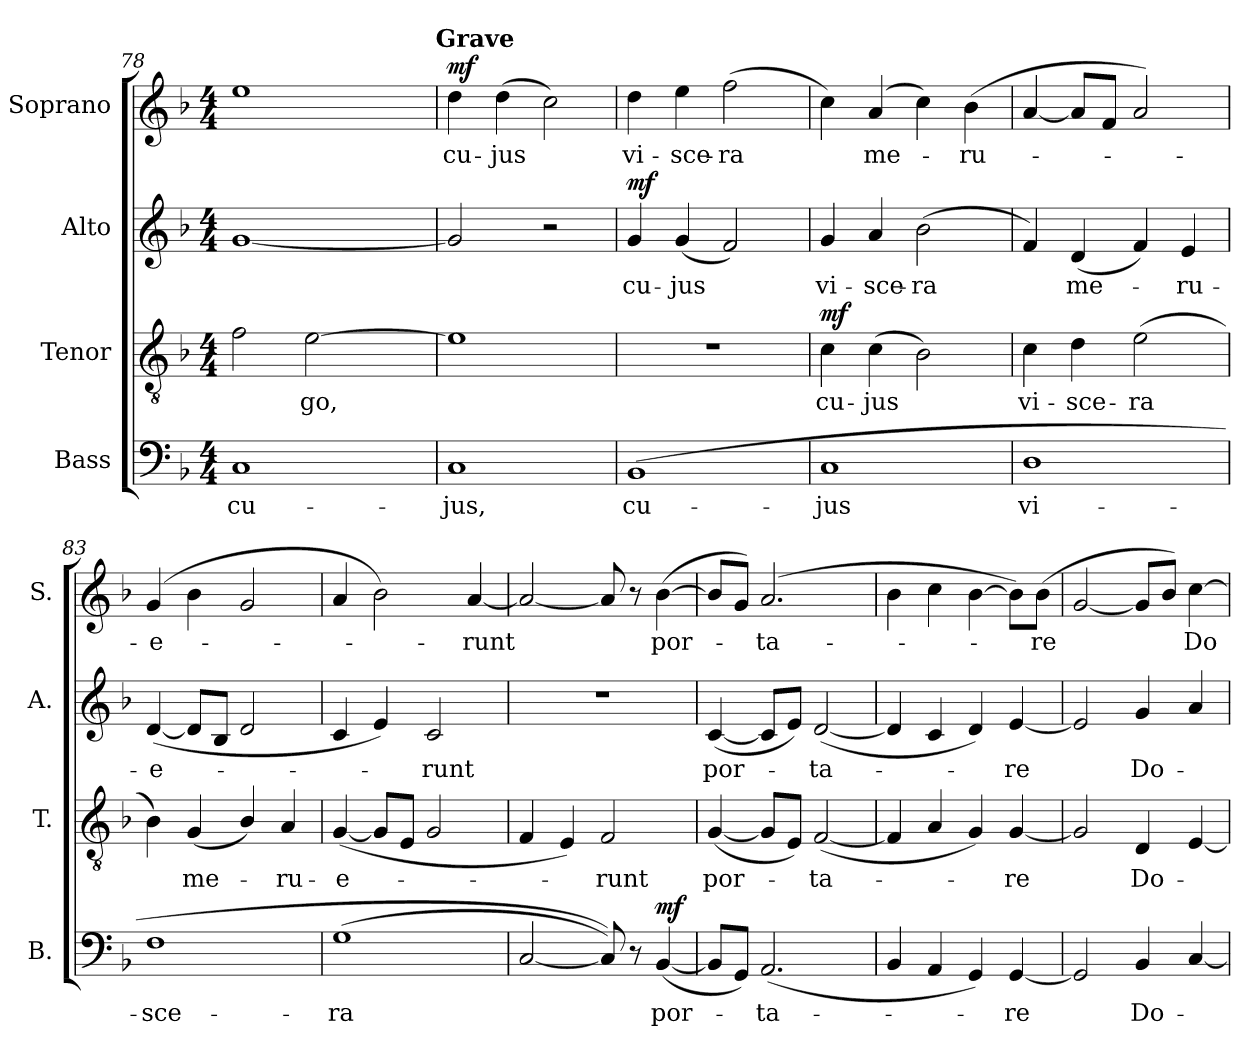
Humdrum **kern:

**kern	**text	**dynam	**kern	**text	**dynam	**kern	**text	**dynam	**kern	**text	**dynam
*part4	*part4	*part4	*part3	*part3	*part3	*part2	*part2	*part2	*part1	*part1	*part1
*staff4	*staff4	*staff4	*staff3	*staff3	*staff3	*staff2	*staff2	*staff2	*staff1	*staff1	*staff1
*I"Bass	*	*	*I"Tenor	*	*	*I"Alto	*	*	*I"Soprano	*	*
*I'B.	*	*	*I'T.	*	*	*I'A.	*	*	*I'S.	*	*
*clefF4	*	*	*clefGv2	*	*	*clefG2	*	*	*clefG2	*	*
*	*	*	*ITrd7c12	*	*	*	*	*	*	*	*
*k[b-]	*	*	*k[b-]	*	*	*k[b-]	*	*	*k[b-]	*	*
*F:	*	*	*F:	*	*	*F:	*	*	*F:	*	*
*M4/4	*	*	*M4/4	*	*	*M4/4	*	*	*M4/4	*	*
=78	=78	=78	=78	=78	=78	=78	=78	=78	=78	=78	=78
!	!LO:LY:b:color=#000000	!	!	!	!	!	!	!	!	!	!
*	*	*	*	*	*	*	*	*	*^	*	*
1Ci	cu-	.	2Fi\	.	.	[<1gi	.	.	1eei	2ryy	.	.
!	!	!	!	!LO:LY:b:color=#000000	!	!	!	!	!	!	!	!
.	.	.	[>2Ei\	-go,	.	.	.	.	.	4ryy	.	.
.	.	.	.	.	.	.	.	.	.	8ryy	.	.
.	.	.	.	.	.	.	.	.	.	16ryy	.	.
.	.	.	.	.	.	.	.	.	.	32ryy	.	.
.	.	.	.	.	.	.	.	.	.	64ryy	.	.
.	.	.	.	.	.	.	.	.	.	128...ryy	.	.
*	*	*	*	*	*	*	*	*	*MM50	*	*	*
!	!	!	!	!	!	!	!	!	!	!LO:TX:a:B:t=Grave	!	!
.	.	.	.	.	.	.	.	.	.	1024ryy	.	.
*	*	*	*	*	*	*	*	*	*v	*v	*	*
=79	=79	=79	=79	=79	=79	=79	=79	=79	=79	=79	=79
*	*	*	*	*	*	*	*	*	*^	*	*
!	!LO:LY:b:color=#000000	!	!	!	!	!	!	!	!	!	!	!
*	*	*	*	*	*	*	*	*	*v	*v	*	*
*	*	*	*	*	*	*	*	*	*^	*	*
!	!	!	!	!	!	!	!	!	!	!	!LO:LY:b:color=#000000	!
*	*	*	*	*	*	*	*	*	*v	*v	*	*
1Ci	-jus,	.	1Ei]	.	.	2gi/]	.	.	4ddi\	cu-	mf
!	!	!	!	!	!	!	!	!	!	!LO:LY:b:color=#000000	!
.	.	.	.	.	.	.	.	.	(4ddi\	-jus	.
.	.	.	.	.	.	2r	.	.	2cci\)	.	.
=80	=80	=80	=80	=80	=80	=80	=80	=80	=80	=80	=80
!	!LO:LY:b:color=#000000	!	!	!	!	!	!	!	!	!	!
!	!	!	!	!	!	!	!LO:LY:b:color=#000000	!	!	!	!
!	!	!	!	!	!	!	!	!	!	!LO:LY:b:color=#000000	!
(1BB-i	cu-	.	1r	.	.	4gi/	cu-	mf	4ddi\	vi-	.
!	!	!	!	!	!	!	!LO:LY:b:color=#000000	!	!	!	!
!	!	!	!	!	!	!	!	!	!	!LO:LY:b:color=#000000	!
.	.	.	.	.	.	(4gi/	-jus	.	4eei\	-sce-	.
!	!	!	!	!	!	!	!	!	!	!LO:LY:b:color=#000000	!
.	.	.	.	.	.	2fi/)	.	.	(2ffi\	-ra	.
=81	=81	=81	=81	=81	=81	=81	=81	=81	=81	=81	=81
!	!LO:LY:b:color=#000000	!	!	!	!	!	!	!	!	!	!
!	!	!	!	!LO:LY:b:color=#000000	!	!	!	!	!	!	!
!	!	!	!	!	!	!	!LO:LY:b:color=#000000	!	!	!	!
1Ci	-jus	.	4Ci\	cu-	mf	4gi/	vi-	.	4cci\)	.	.
!	!	!	!	!LO:LY:b:color=#000000	!	!	!	!	!	!	!
!	!	!	!	!	!	!	!LO:LY:b:color=#000000	!	!	!	!
!	!	!	!	!	!	!	!	!	!	!LO:LY:b:color=#000000	!
.	.	.	(4Ci\	-jus	.	4ai/	-sce-	.	(4ai/	me-	.
!	!	!	!	!	!	!	!LO:LY:b:color=#000000	!	!	!	!
.	.	.	2BB-i\)	.	.	(2b-i\	-ra	.	4cci\)	.	.
!	!	!	!	!	!	!	!	!	!	!LO:LY:b:color=#000000	!
.	.	.	.	.	.	.	.	.	(4b-i\	-ru-	.
!!LO:LB:g=z
=82	=82	=82	=82	=82	=82	=82	=82	=82	=82	=82	=82
!	!LO:LY:b:color=#000000	!	!	!	!	!	!	!	!	!	!
!	!	!	!	!LO:LY:b:color=#000000	!	!	!	!	!	!	!
1Di	vi-	.	4Ci\	vi-	.	4fi/)	.	.	[<4ai/	.	.
!	!	!	!	!LO:LY:b:color=#000000	!	!	!	!	!	!	!
!	!	!	!	!	!	!	!LO:LY:b:color=#000000	!	!	!	!
.	.	.	4Di\	-sce-	.	(4di/	me-	.	8ai/L]	.	.
.	.	.	.	.	.	.	.	.	8fi/J	.	.
!	!	!	!	!LO:LY:b:color=#000000	!	!	!	!	!	!	!
.	.	.	(2Ei\	-ra	.	4fi/)	.	.	2ai/)	.	.
!	!	!	!	!	!	!	!LO:LY:b:color=#000000	!	!	!	!
.	.	.	.	.	.	4ei/	-ru-	.	.	.	.
=83	=83	=83	=83	=83	=83	=83	=83	=83	=83	=83	=83
!	!LO:LY:b:color=#000000	!	!	!	!	!	!	!	!	!	!
!	!	!	!	!	!	!	!LO:LY:b:color=#000000	!	!	!	!
!	!	!	!	!	!	!	!	!	!	!LO:LY:b:color=#000000	!
1Fi	-sce-	.	4BB-i\)	.	.	([<4di/	-e-	.	(4gi/	-e-	.
!	!	!	!	!LO:LY:b:color=#000000	!	!	!	!	!	!	!
.	.	.	(4GGi/	me-	.	8di/L]	.	.	4b-i\	.	.
.	.	.	.	.	.	8B-i/J	.	.	.	.	.
.	.	.	4BB-i/)	.	.	2di/	.	.	2gi/	.	.
!	!	!	!	!LO:LY:b:color=#000000	!	!	!	!	!	!	!
.	.	.	4AAi/	-ru-	.	.	.	.	.	.	.
=84	=84	=84	=84	=84	=84	=84	=84	=84	=84	=84	=84
!	!LO:LY:b:color=#000000	!	!	!	!	!	!	!	!	!	!
!	!	!	!	!LO:LY:b:color=#000000	!	!	!	!	!	!	!
(1Gi	-ra	.	([<4GGi/	-e-	.	4ci/	.	.	4ai/	.	.
.	.	.	8GGi/L]	.	.	4ei/)	.	.	2b-i\)	.	.
.	.	.	8EEi/J	.	.	.	.	.	.	.	.
!	!	!	!	!	!	!	!LO:LY:b:color=#000000	!	!	!	!
.	.	.	2GGi/	.	.	2ci/	-runt	.	.	.	.
!	!	!	!	!	!	!	!	!	!	!LO:LY:b:color=#000000	!
.	.	.	.	.	.	.	.	.	[<4ai/	-runt	.
=85	=85	=85	=85	=85	=85	=85	=85	=85	=85	=85	=85
[<2Ci/	.	.	4FFi/	.	.	1r	.	.	2ai/_<	.	.
.	.	.	4EEi/)	.	.	.	.	.	.	.	.
!	!	!	!	!LO:LY:b:color=#000000	!	!	!	!	!	!	!
8Ci/]))	.	.	2FFi/	-runt	.	.	.	.	8ai/]	.	.
8r	.	.	.	.	.	.	.	.	8r	.	.
!	!LO:LY:b:color=#000000	!	!	!	!	!	!	!	!	!	!
!	!	!	!	!	!	!	!	!	!	!LO:LY:b:color=#000000	!
([<4BB-i/	por-	mf	.	.	.	.	.	.	([>4b-i\	por-	.
=86	=86	=86	=86	=86	=86	=86	=86	=86	=86	=86	=86
!	!	!	!	!LO:LY:b:color=#000000	!	!	!	!	!	!	!
!	!	!	!	!	!	!	!LO:LY:b:color=#000000	!	!	!	!
8BB-i/L]	.	.	([<4GGi/	por-	.	([<4ci/	por-	.	8b-i/L]	.	.
8GGi/J)	.	.	.	.	.	.	.	.	8gi/J)	.	.
!	!LO:LY:b:color=#000000	!	!	!	!	!	!	!	!	!	!
!	!	!	!	!	!	!	!	!	!	!LO:LY:b:color=#000000	!
(2.AAi/	-ta-	.	8GGi/L]	.	.	8ci/L]	.	.	(2.ai/	-ta-	.
.	.	.	8EEi/J)	.	.	8ei/J)	.	.	.	.	.
!	!	!	!	!LO:LY:b:color=#000000	!	!	!	!	!	!	!
!	!	!	!	!	!	!	!LO:LY:b:color=#000000	!	!	!	!
.	.	.	([<2FFi/	-ta-	.	([<2di/	-ta-	.	.	.	.
=87	=87	=87	=87	=87	=87	=87	=87	=87	=87	=87	=87
4BB-i/	.	.	4FFi/]	.	.	4di/]	.	.	4b-i\	.	.
4AAi/	.	.	4AAi/	.	.	4ci/	.	.	4cci\	.	.
4GGi/)	.	.	4GGi/)	.	.	4di/)	.	.	[>4b-i\	.	.
!	!LO:LY:b:color=#000000	!	!	!	!	!	!	!	!	!	!
!	!	!	!	!LO:LY:b:color=#000000	!	!	!	!	!	!	!
!	!	!	!	!	!	!	!LO:LY:b:color=#000000	!	!	!	!
[<4GGi/	-re	.	[<4GGi/	-re	.	[<4ei/	-re	.	8b-i\L])	.	.
!	!	!	!	!	!	!	!	!	!	!LO:LY:b:color=#000000	!
.	.	.	.	.	.	.	.	.	(8b-i\J	-re	.
=88	=88	=88	=88	=88	=88	=88	=88	=88	=88	=88	=88
2GGi/]	.	.	2GGi/]	.	.	2ei/]	.	.	[<2gi/	.	.
!	!LO:LY:b:color=#000000	!	!	!	!	!	!	!	!	!	!
!	!	!	!	!LO:LY:b:color=#000000	!	!	!	!	!	!	!
!	!	!	!	!	!	!	!LO:LY:b:color=#000000	!	!	!	!
4BB-i/	Do-	.	4DDi/	Do-	.	4gi/	Do-	.	8gi/L]	.	.
.	.	.	.	.	.	.	.	.	8b-i/J)	.	.
!	!	!	!	!	!	!	!	!	!	!LO:LY:b:color=#000000	!
[<4Ci/	.	.	[<4EEi/	.	.	4ai/	.	.	[>4cci\	Do-	.
=	=	=	=	=	=	=	=	=	=	=	=
*-	*-	*-	*-	*-	*-	*-	*-	*-	*-	*-	*-
